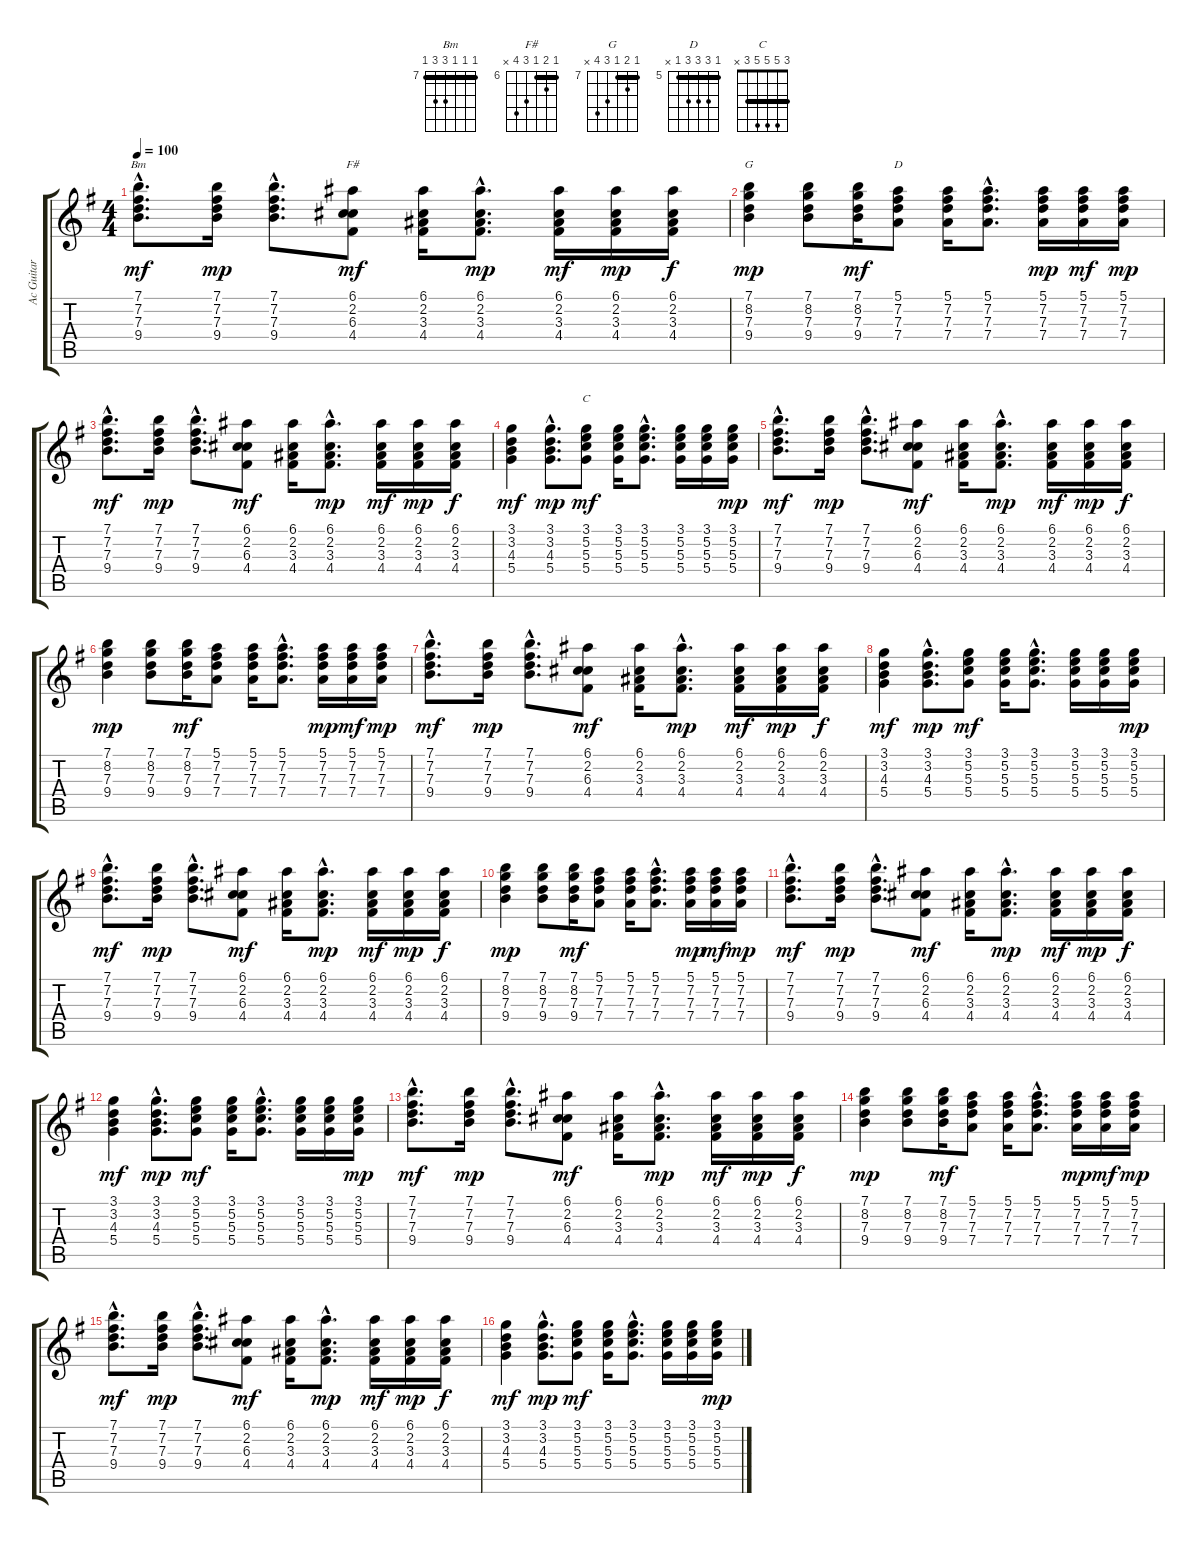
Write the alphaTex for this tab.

\track ("Ac Guitar" "Ac Guitar") {instrument acousticguitarsteel}
\staff {score tabs}
\tuning (E4 B3 G3 D3 A2 E2) {hide}
\chord ("Bm" 7 7 7 9 9 7) {firstfret 7 barre 7}
\chord ("F#" 6 7 6 8 9 x) {firstfret 6 barre 6}
\chord ("G" 7 8 7 9 10 x) {firstfret 7 barre 7}
\chord ("D" 5 7 7 7 5 x) {firstfret 5 barre 5}
\chord ("C" 3 5 5 5 3 x) {barre 3}
\ts (4 4)
\tempo 100
\clef g2
\ks g
(7.1{hac} 7.2{hac} 7.3{hac} 9.4{hac}).8{d ch "Bm" dy mf} (7.1 7.2 7.3 9.4).16{dy mp} (7.1{hac} 7.2{hac} 7.3{hac} 9.4{hac}).8{d} (6.1 2.2 6.3 4.4).8{ch "F#" dy mf} (6.1 2.2 3.3 4.4).16 (6.1{hac} 2.2{hac} 3.3{hac} 4.4{hac}).8{d dy mp} (6.1 2.2 3.3 4.4).16{dy mf} (6.1 2.2 3.3 4.4).16{dy mp} (6.1 2.2 3.3 4.4).16{dy f} |
(7.1 8.2 7.3 9.4).4{ch "G" dy mp} (7.1 8.2 7.3 9.4).8 (7.1 8.2 7.3 9.4).16{dy mf} (5.1 7.2 7.3 7.4).8{ch "D"} (5.1 7.2 7.3 7.4).16 (5.1{hac} 7.2{hac} 7.3{hac} 7.4{hac}).8{d} (5.1 7.2 7.3 7.4).16{dy mp} (5.1 7.2 7.3 7.4).16{dy mf} (5.1 7.2 7.3 7.4).16{dy mp} |
(7.1{hac} 7.2{hac} 7.3{hac} 9.4{hac}).8{d dy mf} (7.1 7.2 7.3 9.4).16{dy mp} (7.1{hac} 7.2{hac} 7.3{hac} 9.4{hac}).8{d} (6.1 2.2 6.3 4.4).8{dy mf} (6.1 2.2 3.3 4.4).16 (6.1{hac} 2.2{hac} 3.3{hac} 4.4{hac}).8{d dy mp} (6.1 2.2 3.3 4.4).16{dy mf} (6.1 2.2 3.3 4.4).16{dy mp} (6.1 2.2 3.3 4.4).16{dy f} |
(3.1 3.2 4.3 5.4).4{dy mf} (3.1{hac} 3.2{hac} 4.3{hac} 5.4{hac}).8{d dy mp} (3.1 5.2 5.3 5.4).8{ch "C" dy mf} (3.1 5.2 5.3 5.4).16 (3.1{hac} 5.2{hac} 5.3{hac} 5.4{hac}).8{d} (3.1 5.2 5.3 5.4).16 (3.1 5.2 5.3 5.4).16 (3.1 5.2 5.3 5.4).16{dy mp} |
(7.1{hac} 7.2{hac} 7.3{hac} 9.4{hac}).8{d dy mf} (7.1 7.2 7.3 9.4).16{dy mp} (7.1{hac} 7.2{hac} 7.3{hac} 9.4{hac}).8{d} (6.1 2.2 6.3 4.4).8{dy mf} (6.1 2.2 3.3 4.4).16 (6.1{hac} 2.2{hac} 3.3{hac} 4.4{hac}).8{d dy mp} (6.1 2.2 3.3 4.4).16{dy mf} (6.1 2.2 3.3 4.4).16{dy mp} (6.1 2.2 3.3 4.4).16{dy f} |
(7.1 8.2 7.3 9.4).4{dy mp} (7.1 8.2 7.3 9.4).8 (7.1 8.2 7.3 9.4).16{dy mf} (5.1 7.2 7.3 7.4).8 (5.1 7.2 7.3 7.4).16 (5.1{hac} 7.2{hac} 7.3{hac} 7.4{hac}).8{d} (5.1 7.2 7.3 7.4).16{dy mp} (5.1 7.2 7.3 7.4).16{dy mf} (5.1 7.2 7.3 7.4).16{dy mp} |
(7.1{hac} 7.2{hac} 7.3{hac} 9.4{hac}).8{d dy mf} (7.1 7.2 7.3 9.4).16{dy mp} (7.1{hac} 7.2{hac} 7.3{hac} 9.4{hac}).8{d} (6.1 2.2 6.3 4.4).8{dy mf} (6.1 2.2 3.3 4.4).16 (6.1{hac} 2.2{hac} 3.3{hac} 4.4{hac}).8{d dy mp} (6.1 2.2 3.3 4.4).16{dy mf} (6.1 2.2 3.3 4.4).16{dy mp} (6.1 2.2 3.3 4.4).16{dy f} |
(3.1 3.2 4.3 5.4).4{dy mf} (3.1{hac} 3.2{hac} 4.3{hac} 5.4{hac}).8{d dy mp} (3.1 5.2 5.3 5.4).8{dy mf} (3.1 5.2 5.3 5.4).16 (3.1{hac} 5.2{hac} 5.3{hac} 5.4{hac}).8{d} (3.1 5.2 5.3 5.4).16 (3.1 5.2 5.3 5.4).16 (3.1 5.2 5.3 5.4).16{dy mp} |
(7.1{hac} 7.2{hac} 7.3{hac} 9.4{hac}).8{d dy mf} (7.1 7.2 7.3 9.4).16{dy mp} (7.1{hac} 7.2{hac} 7.3{hac} 9.4{hac}).8{d} (6.1 2.2 6.3 4.4).8{dy mf} (6.1 2.2 3.3 4.4).16 (6.1{hac} 2.2{hac} 3.3{hac} 4.4{hac}).8{d dy mp} (6.1 2.2 3.3 4.4).16{dy mf} (6.1 2.2 3.3 4.4).16{dy mp} (6.1 2.2 3.3 4.4).16{dy f} |
(7.1 8.2 7.3 9.4).4{dy mp} (7.1 8.2 7.3 9.4).8 (7.1 8.2 7.3 9.4).16{dy mf} (5.1 7.2 7.3 7.4).8 (5.1 7.2 7.3 7.4).16 (5.1{hac} 7.2{hac} 7.3{hac} 7.4{hac}).8{d} (5.1 7.2 7.3 7.4).16{dy mp} (5.1 7.2 7.3 7.4).16{dy mf} (5.1 7.2 7.3 7.4).16{dy mp} |
(7.1{hac} 7.2{hac} 7.3{hac} 9.4{hac}).8{d dy mf} (7.1 7.2 7.3 9.4).16{dy mp} (7.1{hac} 7.2{hac} 7.3{hac} 9.4{hac}).8{d} (6.1 2.2 6.3 4.4).8{dy mf} (6.1 2.2 3.3 4.4).16 (6.1{hac} 2.2{hac} 3.3{hac} 4.4{hac}).8{d dy mp} (6.1 2.2 3.3 4.4).16{dy mf} (6.1 2.2 3.3 4.4).16{dy mp} (6.1 2.2 3.3 4.4).16{dy f} |
(3.1 3.2 4.3 5.4).4{dy mf} (3.1{hac} 3.2{hac} 4.3{hac} 5.4{hac}).8{d dy mp} (3.1 5.2 5.3 5.4).8{dy mf} (3.1 5.2 5.3 5.4).16 (3.1{hac} 5.2{hac} 5.3{hac} 5.4{hac}).8{d} (3.1 5.2 5.3 5.4).16 (3.1 5.2 5.3 5.4).16 (3.1 5.2 5.3 5.4).16{dy mp} |
(7.1{hac} 7.2{hac} 7.3{hac} 9.4{hac}).8{d dy mf} (7.1 7.2 7.3 9.4).16{dy mp} (7.1{hac} 7.2{hac} 7.3{hac} 9.4{hac}).8{d} (6.1 2.2 6.3 4.4).8{dy mf} (6.1 2.2 3.3 4.4).16 (6.1{hac} 2.2{hac} 3.3{hac} 4.4{hac}).8{d dy mp} (6.1 2.2 3.3 4.4).16{dy mf} (6.1 2.2 3.3 4.4).16{dy mp} (6.1 2.2 3.3 4.4).16{dy f} |
(7.1 8.2 7.3 9.4).4{dy mp} (7.1 8.2 7.3 9.4).8 (7.1 8.2 7.3 9.4).16{dy mf} (5.1 7.2 7.3 7.4).8 (5.1 7.2 7.3 7.4).16 (5.1{hac} 7.2{hac} 7.3{hac} 7.4{hac}).8{d} (5.1 7.2 7.3 7.4).16{dy mp} (5.1 7.2 7.3 7.4).16{dy mf} (5.1 7.2 7.3 7.4).16{dy mp} |
(7.1{hac} 7.2{hac} 7.3{hac} 9.4{hac}).8{d dy mf} (7.1 7.2 7.3 9.4).16{dy mp} (7.1{hac} 7.2{hac} 7.3{hac} 9.4{hac}).8{d} (6.1 2.2 6.3 4.4).8{dy mf} (6.1 2.2 3.3 4.4).16 (6.1{hac} 2.2{hac} 3.3{hac} 4.4{hac}).8{d dy mp} (6.1 2.2 3.3 4.4).16{dy mf} (6.1 2.2 3.3 4.4).16{dy mp} (6.1 2.2 3.3 4.4).16{dy f} |
(3.1 3.2 4.3 5.4).4{dy mf} (3.1{hac} 3.2{hac} 4.3{hac} 5.4{hac}).8{d dy mp} (3.1 5.2 5.3 5.4).8{dy mf} (3.1 5.2 5.3 5.4).16 (3.1{hac} 5.2{hac} 5.3{hac} 5.4{hac}).8{d} (3.1 5.2 5.3 5.4).16 (3.1 5.2 5.3 5.4).16 (3.1 5.2 5.3 5.4).16{dy mp}
